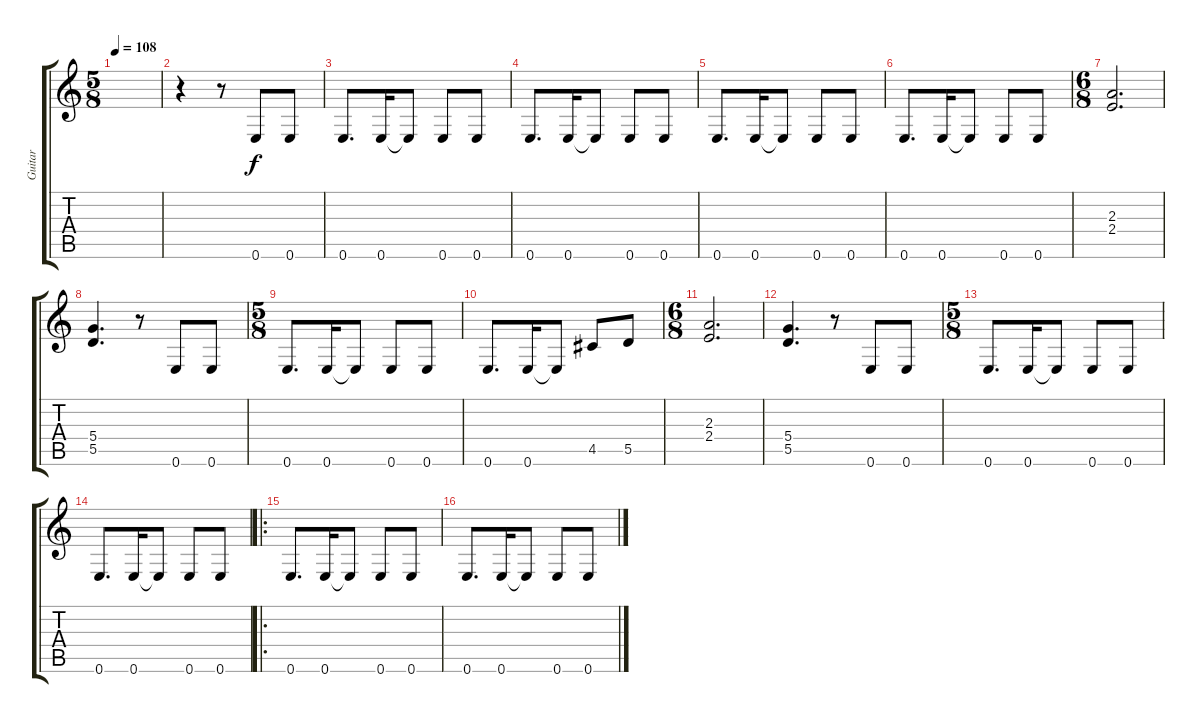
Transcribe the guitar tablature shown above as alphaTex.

\track ("Guitar" "Guitar") {instrument overdrivenguitar}
\staff {score tabs}
\tuning (E4 B3 G3 D3 A2 E2) {hide}
\ts (5 8)
\tempo 108
\clef g2
\ks c
|
r.4 r.8 0.6.8 0.6.8 |
0.6.8{d} 0.6.16 0.6{t}.8 0.6.8 0.6.8 |
0.6.8{d} 0.6.16 0.6{t}.8 0.6.8 0.6.8 |
0.6.8{d} 0.6.16 0.6{t}.8 0.6.8 0.6.8 |
0.6.8{d} 0.6.16 0.6{t}.8 0.6.8 0.6.8 |
\ts (6 8)
(2.3 2.4).2{d} |
(5.4 5.5).4{d} r.8 0.6.8 0.6.8 |
\ts (5 8)
0.6.8{d} 0.6.16 0.6{t}.8 0.6.8 0.6.8 |
0.6.8{d} 0.6.16 0.6{t}.8 4.5.8 5.5.8 |
\ts (6 8)
(2.3 2.4).2{d} |
(5.4 5.5).4{d} r.8 0.6.8 0.6.8 |
\ts (5 8)
0.6.8{d} 0.6.16 0.6{t}.8 0.6.8 0.6.8 |
0.6.8{d} 0.6.16 0.6{t}.8 0.6.8 0.6.8 |
\ro
0.6.8{d} 0.6.16 0.6{t}.8 0.6.8 0.6.8 |
0.6.8{d} 0.6.16 0.6{t}.8 0.6.8 0.6.8
